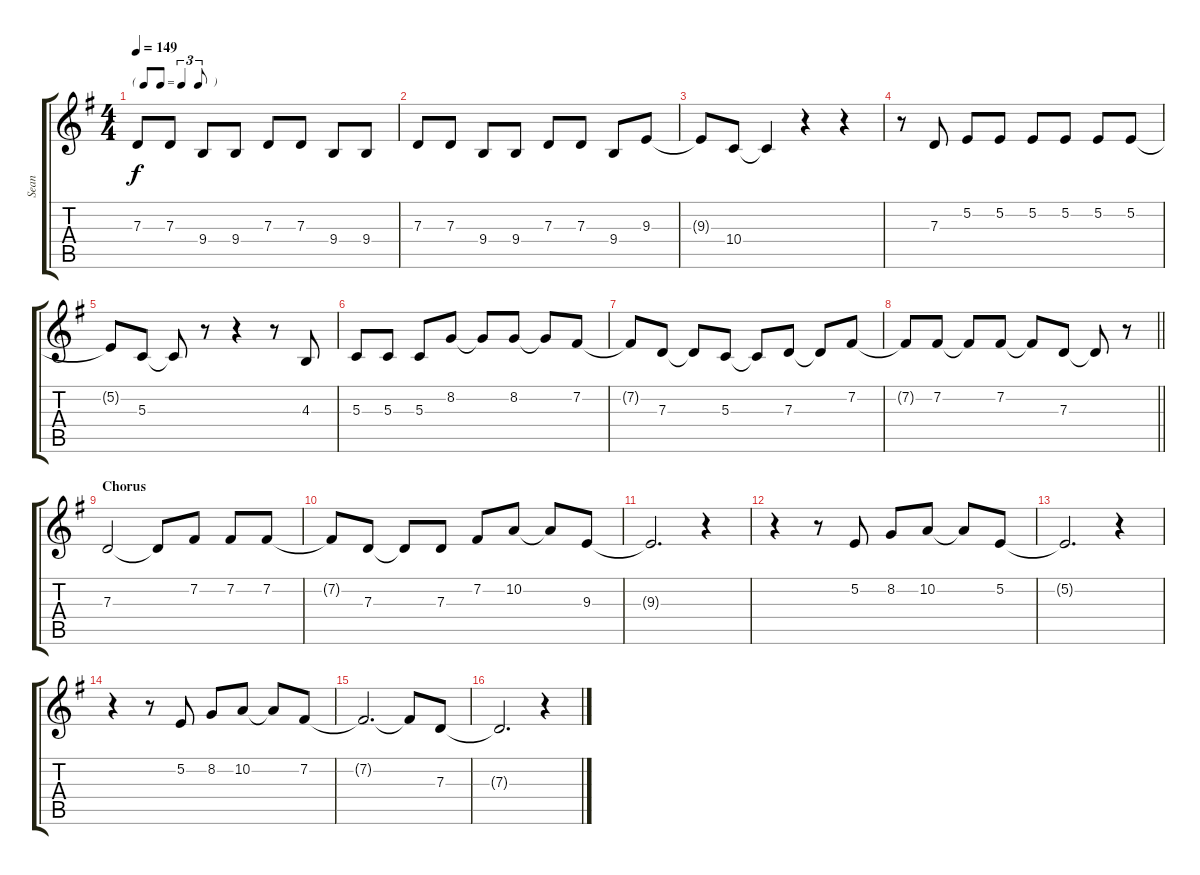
\track ("Sean" "Sean") {instrument tenorsax}
\staff {score tabs}
\tuning (E4 B3 G3 D3 A2 E2) {hide}
\ts (4 4)
\tf triplet8th
\tempo 149
\clef g2
\ks g
7.3.8{dy f} 7.3.8 9.4.8 9.4.8 7.3.8 7.3.8 9.4.8 9.4.8 |
7.3.8 7.3.8 9.4.8 9.4.8 7.3.8 7.3.8 9.4.8 9.3.8 |
9.3{t}.8 10.4.8 10.4{t}.4 r.4 r.4 |
r.8 7.3.8 5.2.8 5.2.8 5.2.8 5.2.8 5.2.8 5.2.8 |
5.2{t}.8 5.3.8 5.3{t}.8 r.8 r.4 r.8 4.3.8 |
5.3.8 5.3.8 5.3.8 8.2.8 8.2{t}.8 8.2.8 8.2{t}.8 7.2.8 |
7.2{t}.8 7.3.8 7.3{t}.8 5.3.8 5.3{t}.8 7.3.8 7.3{t}.8 7.2.8 |
\barLineRight lightlight
7.2{t}.8 7.2.8 7.2{t}.8 7.2.8 7.2{t}.8 7.3.8 7.3{t}.8 r.8 |
\section ("" "Chorus")
7.3.2 7.3{t}.8 7.2.8 7.2.8 7.2.8 |
7.2{t}.8 7.3.8 7.3{t}.8 7.3.8 7.2.8 10.2.8 10.2{t}.8 9.3.8 |
9.3{t}.2{d} r.4 |
r.4 r.8 5.2.8 8.2.8 10.2.8 10.2{t}.8 5.2.8 |
5.2{t}.2{d} r.4 |
r.4 r.8 5.2.8 8.2.8 10.2.8 10.2{t}.8 7.2.8 |
7.2{t}.2{d} 7.2{t}.8 7.3.8 |
7.3{t}.2{d} r.4
